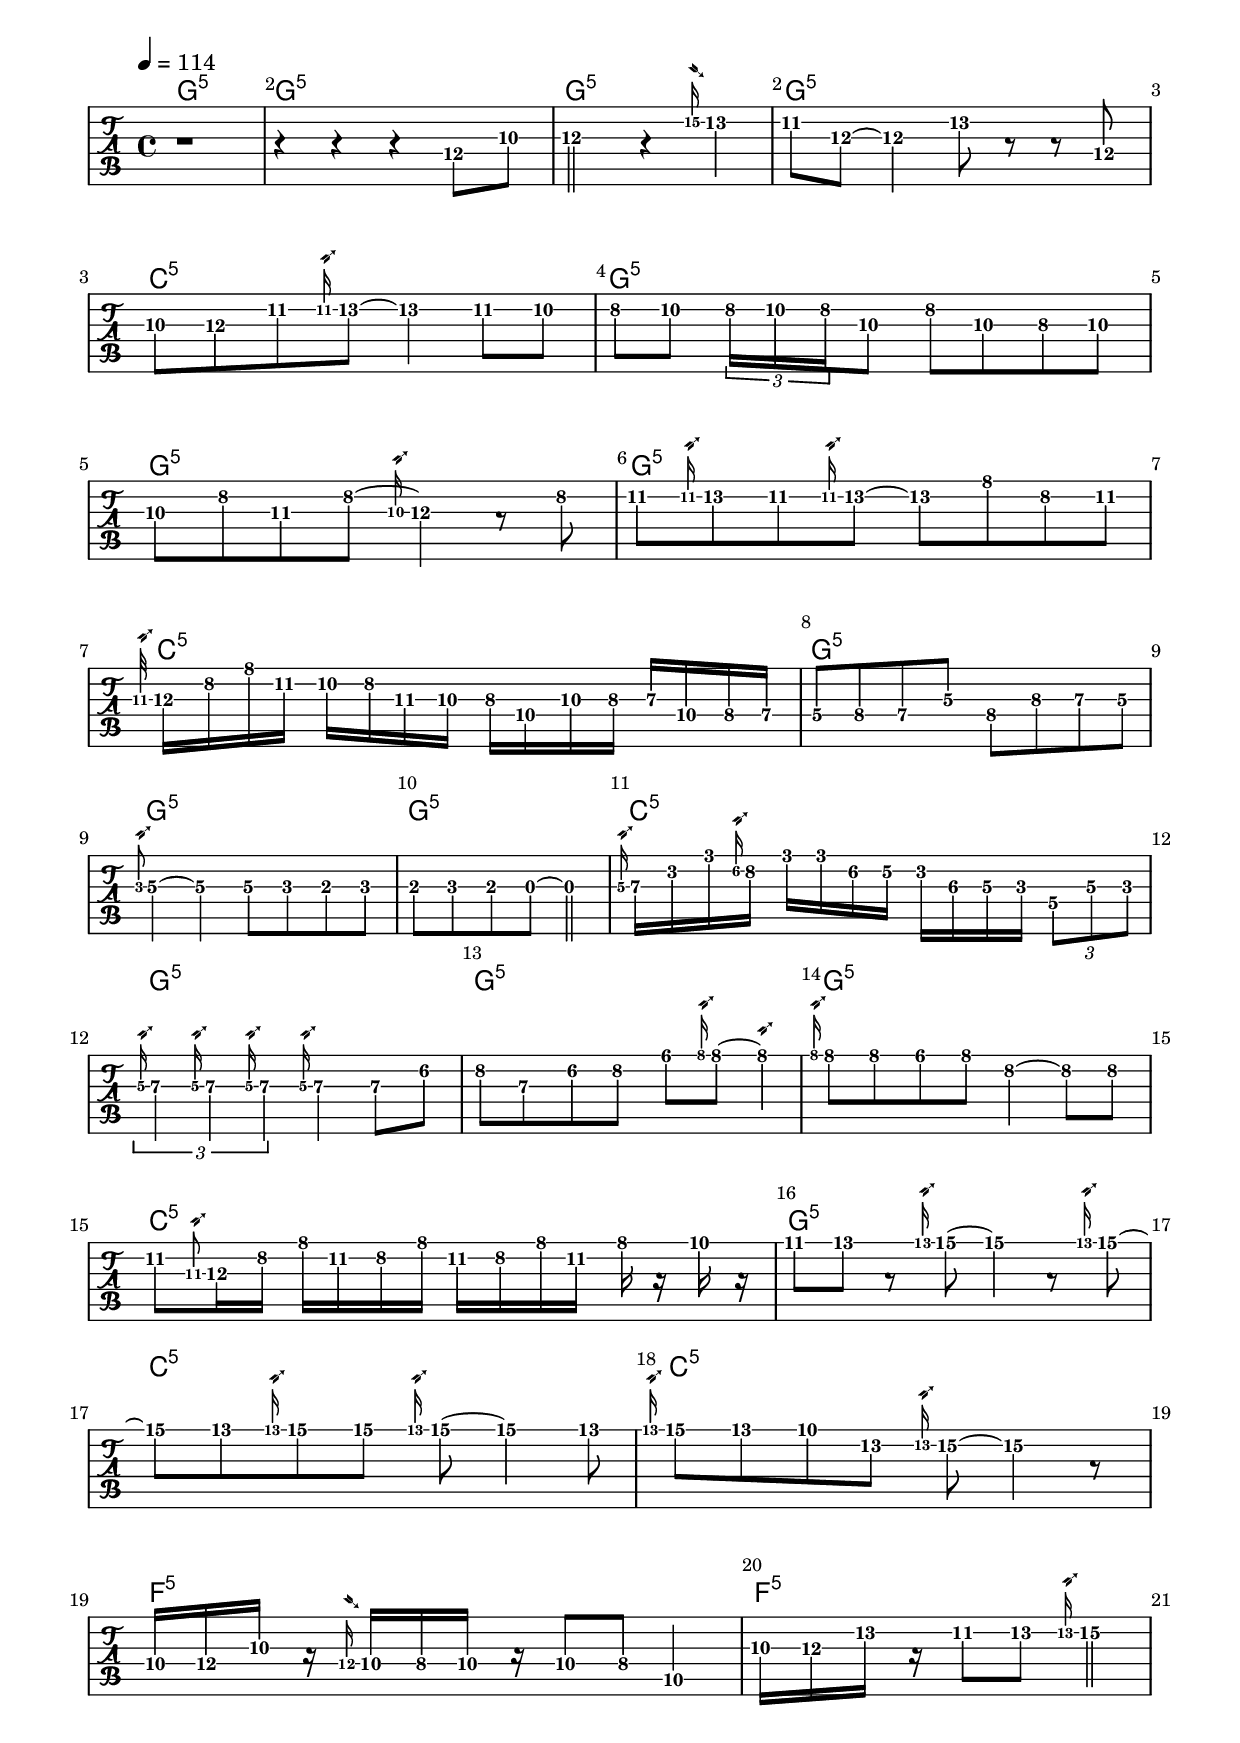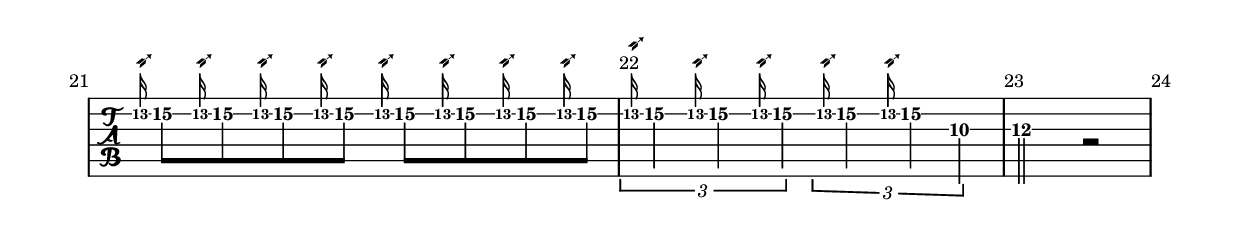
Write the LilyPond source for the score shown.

\version "2.20.0"
\include "macros.ly"
song_tempo = 114

% Bb
ma = {

}

mg = {
    <g,\6 d\5 g\4>8
    <g,\6 d\5 g\4>8
    <g,\6 d\5 g\4>8
    r8
    <g,\6 d\5 g\4>8
    <g,\6 d\5 g\4>8
    <g,\6 d\5 g\4>8
    r8
}
mc = {
    <c\5 g\4 c'\3>8
    <c\5 g\4 c'\3>8
    <c\5 g\4 c'\3>8
    r8

    <c\5 g\4 c'\3>8
    <c\5 g\4 c'\3>8
    <c\5 g\4 c'\3>8
    r8
}
mf = {
    <f,\6 c\5 f\4>8
    <f,\6 c\5 f\4>8
    <f,\6 c\5 f\4>8
    r8
    <f,\6 c\5 f\4>8
    <f,\6 c\5 f\4>8
    <f,\6 c\5 f\4>8
    r8
}

lignea = {
    \mg | \mg | \mc | \mg |
}

ligneb = {
    \mc | \mc | \mf | \mf |
}



rhythm = {
% une mesure pour la levée
r1 |
\mg
\lignea
\lignea
\lignea
\lignea
\ligneb
}


song_chords = \chordmode {
g1:5
|
g1:5
|
g1:5 | g1:5 | c1:5 | g1:5 |
g1:5 | g1:5 | c1:5 | g1:5 |
g1:5 | g1:5 | c1:5 | g1:5 |
g1:5 | g1:5 | c1:5 | g1:5 |
c1:5 | c1:5 | f1:5 | f1:5 |

}


lead = {
  \absolute  {
    \override Score.SpacingSpanner.shortest-duration-space = #4.0


    % les numeros de mesure ici commencent

    %
    r1
    |
    % ( levée )
    r4 r4 r4 d'8\4 f'8\3
    |


    \set Score.currentBarNumber = 1
    % mes 1
    g'2\3 r4 \myrelease d''16\2 c''4\2
    |

    % mes 2
    bes'8\2  g'8~\3 g'4\3 c''8\2 r8 r8 d'8\4
    |

    % mes 3
    f'8\3 g'8\3 bes'8\2 \mypull bes'16\2 c''8~\2 c''4\2 bes'8\2 a'8\2
    |

    % mes 4
    g'8\2 a'8\2 \times 2/3 { g'16\2 a'16\2 g'16\2 } f'8\3 g'8\2 f'8\3 dis'8\3 f'8\3
    |

    % mes 5
    f'8\3 g'8\2 fis'8\3 g'8~\2 \mypull f'16\3 g'4\3 r8 g'8\2
    |

    % mes 6
    bes'8\2 \mypull bes'16\2 c''8\2 bes'8\2 \mypull bes'16\2 c''8~\2 c''8\2 c''8\1 g'8\2 bes'8\2
    |

    % mes 7
    \mypull fis'32\3 g'16\3 g'16\2 c''16\1 bes'16\2
    a'16\2 g'16\2 ges'16\3  f'16\3
    ees'16\3 c'16\4 f'16\3 ees'16\3
    d'16\3 c'16\4 bes16\4 a16\4
    |

    % mes 8
    g8\4 bes8\4 a8\4 c'8\3 bes8\4 ees'8\3 d'8\3 c'8\3
    |

    % mes 9
    \mypull bes8\3 c'4~\3 c'4\3 c'8\3 bes8\3 a8\3 bes8\3

    % mes 10
    a8\3 bes8\3 a8\3 g8~\3 g2\3

    % mes 11
    \mypull c'16\3 d'16\3 d'16\2 g'16\1  \mypull f'16\2 g'16\2
    g'\1 g'\1 f'\2 e'\2
    d'\2 des'\3 c'\3 bes\3
    \times 2/3 { g8\4 c'8\3 bes8\3 }
    |

    % mes 12
    \times 2/3 { \mypull c'16\3 d'4\3 \mypull c'16\3 d'4\3 \mypull c'16\3 d'4\3 }
    \mypull c'16\3 d'4\3
    d'8\3 f'8\2
    |

    % mes 13
    g'8\2 d'8\3 f'8\2 g'8\2  bes'8\1 \mypull bis'16\1 c''8~ \mypulled  c''4
    |

    % mes 14
    \mypull c''16\1 c''8\1 c''8\1 bes'8\1 c''8\1
    g'4~\2 g'8\2 g'8\2
    |

    % mes 15
    bes'8\2 \mypull fis'8\3 g'16\3 g'16\2
    c''16\1 bes'16\2 g'16\2 c''16\1
    bes'16\2 g'16\2 c''16\1 bes'16\2
    c''16\1 r16 d''16\1 r16
    |

    % mes 16
    ees''8\1 f''8\1 r8
    \mypull f''16\1 g''8~\1 g''4\1 r8 \mypull f''16\1 g''8~\1
    |

    % mes 17
    g''8\1 f''8\1 \mypull f''16\1 g''8\1  g''8\1
    \mypull f''16\1 g''8~\1 g''4\1 f''8\1
    |

    % mes 18
    \mypull f''16\1 g''8\1 f''8\1 d''8\1 c''8\2
    \mypull c''16\2 d''8~\2 d''4\2 r8
    |

    % mes 19
    c'16\4 d'16\4 f'16\3 r16
    \myrelease d'16\4 c'16\4   bes16\4 bis16\4 r16
    c'8\4 bes8\4 g4\5
    |

    % mes 20
    f'16\3 g'16\3 c''16\2 r16
    bes'8\2 c''8\2
    \mypull c''16\2 d''2\2
    |

    % mes 21
    \mypull c''16\2 d''8\2
    \mypull c''16\2 d''8\2
    \mypull c''16\2 d''8\2
    \mypull c''16\2 d''8\2
    \mypull c''16\2 d''8\2
    \mypull c''16\2 d''8\2
    \mypull c''16\2 d''8\2
    \mypull c''16\2 d''8\2
    |

    % mes 22
    \times 2/3 {     \mypull c''16\2 d''4\2
                     \mypull c''16\2 d''4\2
                     \mypull c''16\2 d''4\2
    }
    \times 2/3 {     \mypull c''16\2 d''4\2
                     \mypull c''16\2 d''4\2
                     f'4\3
    }
    |

    % mes 23
    g'2\3 r2


    }

}

drumbar =  \drummode {  bd4 sn4  bd4 sn4 }

drumbars = {
\repeat unfold 30 { \drumbar | }
}


drumbarhh =  \drummode {
  hihat8
  hihat8
  hihat8
  hihat8
  hihat8
  hihat8
  hihat8
  hihat8
}

drumbarshh = {
  \repeat unfold 30 {  \drumbarhh }

}




\paper {
    #(include-special-characters)
    indent = 0\mm
    line-width = 180\mm
    oddHeaderMarkup = ""
    evenHeaderMarkup = ""
    oddFooterMarkup = ""
    evenFooterMarkup = ""

    #(add-text-replacements!
    '(
    ("100" . "hundred")
    ("dpi" . "dots per inch")
    ))

}


\score {
    <<
    \new ChordNames {
        \song_chords
        }

    \new TabStaff {
        \tempo 4 = \song_tempo
        \tabFullNotation
        \override Score.BarNumber.break-visibility = ##(#t #t #t)
        \lead
    }

    >>

    \layout {}
}


\score {
        \unfoldRepeats {
        <<
            \new DrumStaff
                \tempo 4 = \song_tempo
                <<
                    \new DrumVoice {  \drumbarshh }
                    \new DrumVoice {  \drumbars }
                >>

            \new Staff {
                  \rhythm
                  \set Staff.midiMinimumVolume = #0.2
                  \set Staff.midiMaximumVolume = #0.2
                  %\set Staff.midiInstrument = "electric guitar (clean)"
                  \set Staff.midiInstrument = "bass"
                  %\set Staff.midiInstrument = "clarinet"
            }
            \new Staff {
                  \lead
                  \set Staff.midiMinimumVolume = #0.9
                  \set Staff.midiMaximumVolume = #0.9
                  \set Staff.midiInstrument = "electric guitar (clean)"
            }
            %\new Staff {
            %      \song_voice
            %      \set Staff.midiMinimumVolume = #0.9
            %      \set Staff.midiMaximumVolume = #0.9
            %      \set Staff.midiInstrument = "electric guitar (clean)"
            %}
        >>
        }

       \midi {
            \tempo 4 = \song_tempo
    }
}
